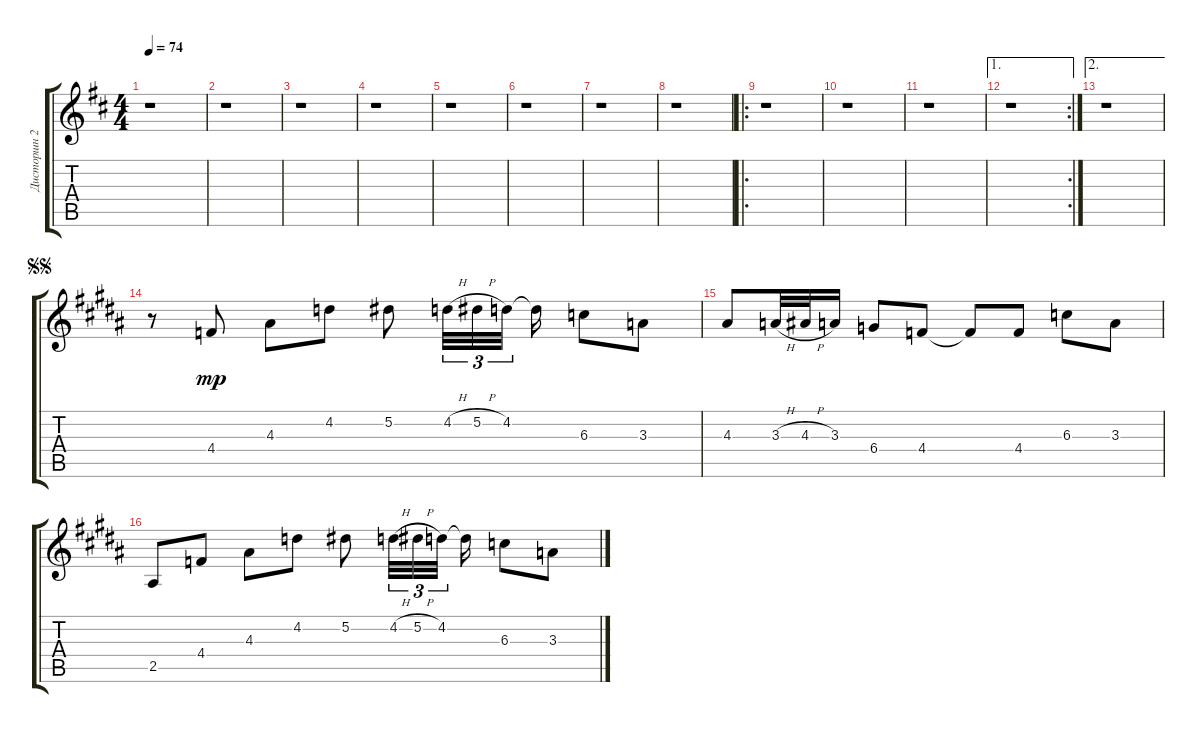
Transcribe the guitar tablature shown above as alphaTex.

\track ("Дисторшн 2" "Дисторшн 2") {instrument distortionguitar}
\staff {score tabs}
\tuning (Eb4 Bb3 Gb3 Db3 Ab2 Eb2) {hide}
\ts (4 4)
\tempo 74
\clef g2
\ks d
r.1{dy mp} |
r.1 |
r.1 |
r.1 |
r.1 |
r.1 |
r.1 |
r.1 |
\ro
r.1 |
r.1 |
r.1 |
\ae 1
\rc 2
r.1 |
\ae 2
r.1 |
\jump segnosegno
\ks b
r.8 4.4.8 4.3.8 4.2.8 5.2.8 4.2{h}.32{tu (3 2)} 5.2{h}.32{tu (3 2)} 4.2.32{tu (3 2) beam splitsecondary} 4.2{t}.16 6.3.8 3.3.8 |
\ks g#minor
4.3.8 3.3{h}.32 4.3{h}.32 3.3.16 6.4.8 4.4.8 4.4{t}.8 4.4.8 6.3.8 3.3.8 |
2.5.8 4.4.8 4.3.8 4.2.8 5.2.8 4.2{h}.32{tu (3 2)} 5.2{h}.32{tu (3 2)} 4.2.32{tu (3 2) beam splitsecondary} 4.2{t}.16 6.3.8 3.3.8
